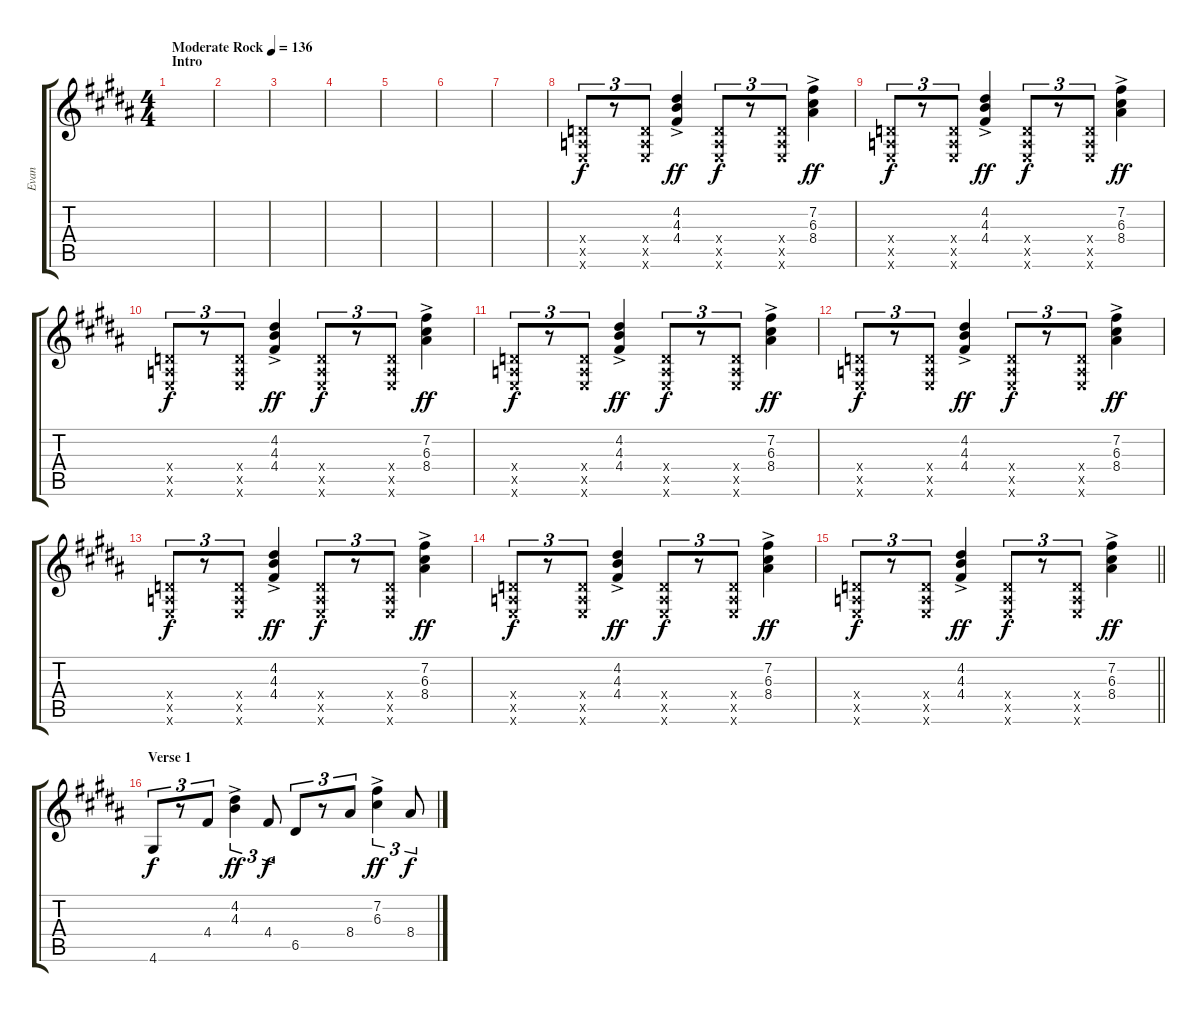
\track ("Evan" "Evan") {instrument overdrivenguitar}
\staff {score tabs}
\tuning (E4 B3 G3 D3 A2 E2) {hide}
\ts (4 4)
\section ("" "Intro")
\tempo (136 "Moderate Rock")
\clef g2
\ks b
|
|
|
|
|
|
|
(0.4{x} 0.5{x} 0.6{x}).8{tu (3 2)} r.8{tu (3 2)} (0.4{x} 0.5{x} 0.6{x}).8{tu (3 2)} (4.2{ac} 4.3{ac} 4.4{ac}).4{dy ff} (0.4{x} 0.5{x} 0.6{x}).8{tu (3 2) dy f} r.8{tu (3 2)} (0.4{x} 0.5{x} 0.6{x}).8{tu (3 2)} (7.2{ac} 6.3{ac} 8.4{ac}).4{dy ff} |
(0.4{x} 0.5{x} 0.6{x}).8{tu (3 2) dy f} r.8{tu (3 2)} (0.4{x} 0.5{x} 0.6{x}).8{tu (3 2)} (4.2{ac} 4.3{ac} 4.4{ac}).4{dy ff} (0.4{x} 0.5{x} 0.6{x}).8{tu (3 2) dy f} r.8{tu (3 2)} (0.4{x} 0.5{x} 0.6{x}).8{tu (3 2)} (7.2{ac} 6.3{ac} 8.4{ac}).4{dy ff} |
(0.4{x} 0.5{x} 0.6{x}).8{tu (3 2) dy f} r.8{tu (3 2)} (0.4{x} 0.5{x} 0.6{x}).8{tu (3 2)} (4.2{ac} 4.3{ac} 4.4{ac}).4{dy ff} (0.4{x} 0.5{x} 0.6{x}).8{tu (3 2) dy f} r.8{tu (3 2)} (0.4{x} 0.5{x} 0.6{x}).8{tu (3 2)} (7.2{ac} 6.3{ac} 8.4{ac}).4{dy ff} |
(0.4{x} 0.5{x} 0.6{x}).8{tu (3 2) dy f} r.8{tu (3 2)} (0.4{x} 0.5{x} 0.6{x}).8{tu (3 2)} (4.2{ac} 4.3{ac} 4.4{ac}).4{dy ff} (0.4{x} 0.5{x} 0.6{x}).8{tu (3 2) dy f} r.8{tu (3 2)} (0.4{x} 0.5{x} 0.6{x}).8{tu (3 2)} (7.2{ac} 6.3{ac} 8.4{ac}).4{dy ff} |
(0.4{x} 0.5{x} 0.6{x}).8{tu (3 2) dy f} r.8{tu (3 2)} (0.4{x} 0.5{x} 0.6{x}).8{tu (3 2)} (4.2{ac} 4.3{ac} 4.4{ac}).4{dy ff} (0.4{x} 0.5{x} 0.6{x}).8{tu (3 2) dy f} r.8{tu (3 2)} (0.4{x} 0.5{x} 0.6{x}).8{tu (3 2)} (7.2{ac} 6.3{ac} 8.4{ac}).4{dy ff} |
(0.4{x} 0.5{x} 0.6{x}).8{tu (3 2) dy f} r.8{tu (3 2)} (0.4{x} 0.5{x} 0.6{x}).8{tu (3 2)} (4.2{ac} 4.3{ac} 4.4{ac}).4{dy ff} (0.4{x} 0.5{x} 0.6{x}).8{tu (3 2) dy f} r.8{tu (3 2)} (0.4{x} 0.5{x} 0.6{x}).8{tu (3 2)} (7.2{ac} 6.3{ac} 8.4{ac}).4{dy ff} |
(0.4{x} 0.5{x} 0.6{x}).8{tu (3 2) dy f} r.8{tu (3 2)} (0.4{x} 0.5{x} 0.6{x}).8{tu (3 2)} (4.2{ac} 4.3{ac} 4.4{ac}).4{dy ff} (0.4{x} 0.5{x} 0.6{x}).8{tu (3 2) dy f} r.8{tu (3 2)} (0.4{x} 0.5{x} 0.6{x}).8{tu (3 2)} (7.2{ac} 6.3{ac} 8.4{ac}).4{dy ff} |
\barLineRight lightlight
(0.4{x} 0.5{x} 0.6{x}).8{tu (3 2) dy f} r.8{tu (3 2)} (0.4{x} 0.5{x} 0.6{x}).8{tu (3 2)} (4.2{ac} 4.3{ac} 4.4{ac}).4{dy ff} (0.4{x} 0.5{x} 0.6{x}).8{tu (3 2) dy f} r.8{tu (3 2)} (0.4{x} 0.5{x} 0.6{x}).8{tu (3 2)} (7.2{ac} 6.3{ac} 8.4{ac}).4{dy ff} |
\section ("" "Verse 1")
4.6.8{tu (3 2) dy f} r.8{tu (3 2)} 4.4.8{tu (3 2)} (4.2{ac} 4.3{ac}).4{tu (3 2) dy ff} 4.4.8{tu (3 2) dy f} 6.5.8{tu (3 2)} r.8{tu (3 2)} 8.4.8{tu (3 2)} (7.2{ac} 6.3{ac}).4{tu (3 2) dy ff} 8.4.8{tu (3 2) dy f}
